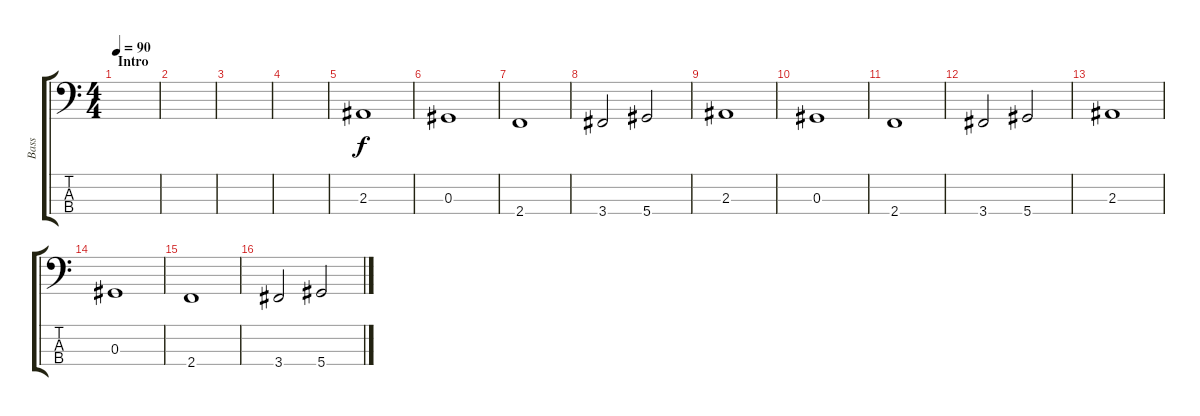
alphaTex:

\track ("Bass" "Bass") {instrument electricbasspick}
\staff {score tabs}
\tuning (Gb2 Db2 Ab1 Eb1) {hide}
\ts (4 4)
\section ("" "Intro")
\tempo 90
\clef f4
\ks c
|
|
|
|
2.3.1 |
0.3.1 |
2.4.1 |
3.4.2 5.4.2 |
2.3.1 |
0.3.1 |
2.4.1 |
3.4.2 5.4.2 |
2.3.1 |
0.3.1 |
2.4.1 |
3.4.2 5.4.2
